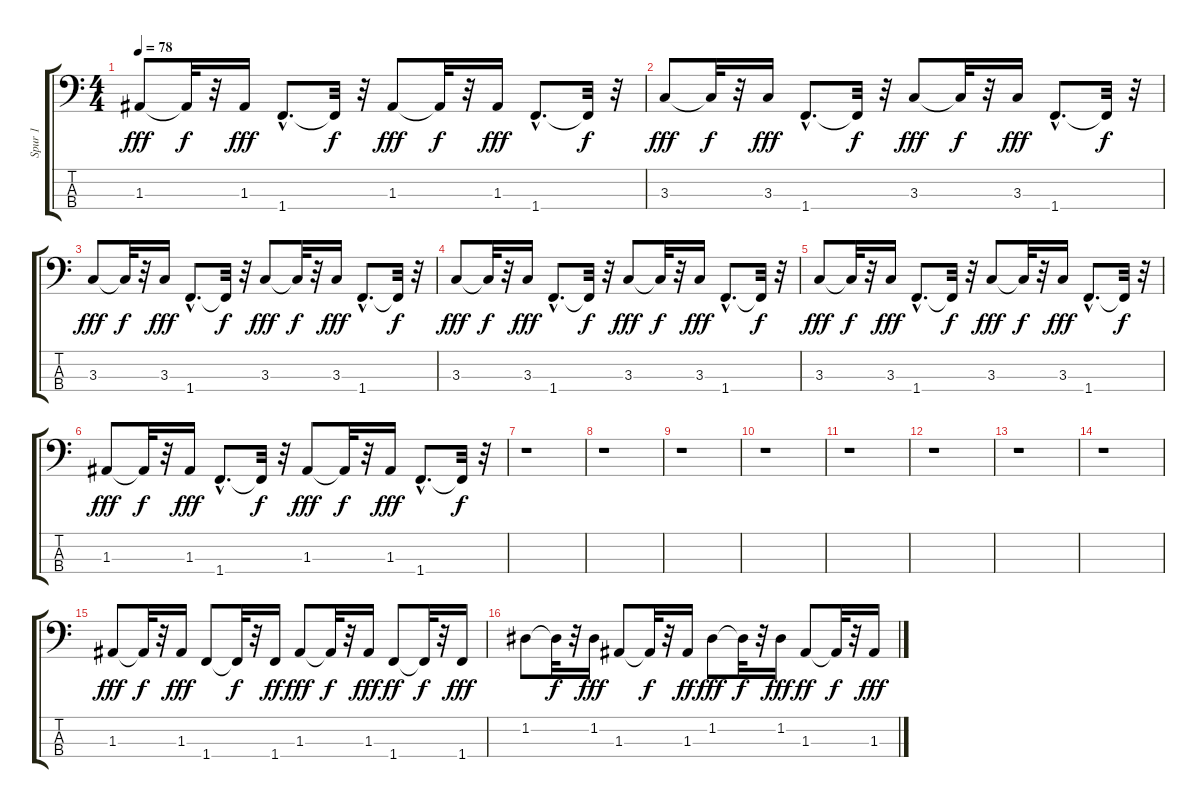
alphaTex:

\track ("Spur 1" "Spur 1") {instrument electricbassfinger}
\staff {score tabs}
\tuning (G2 D2 A1 E1) {hide}
\ts (4 4)
\tempo 78
\clef f4
\ks c
1.3.8{dy fff} 1.3{t}.32{dy f} r.32 1.3.16{dy fff} 1.4{hac}.8{d} 1.4{t}.32{dy f} r.32 1.3.8{dy fff} 1.3{t}.32{dy f} r.32 1.3.16{dy fff} 1.4{hac}.8{d} 1.4{t}.32{dy f} r.32 |
3.3.8{dy fff} 3.3{t}.32{dy f} r.32 3.3.16{dy fff} 1.4{hac}.8{d} 1.4{t}.32{dy f} r.32 3.3.8{dy fff} 3.3{t}.32{dy f} r.32 3.3.16{dy fff} 1.4{hac}.8{d} 1.4{t}.32{dy f} r.32 |
3.3.8{dy fff} 3.3{t}.32{dy f} r.32 3.3.16{dy fff} 1.4{hac}.8{d} 1.4{t}.32{dy f} r.32 3.3.8{dy fff} 3.3{t}.32{dy f} r.32 3.3.16{dy fff} 1.4{hac}.8{d} 1.4{t}.32{dy f} r.32 |
3.3.8{dy fff} 3.3{t}.32{dy f} r.32 3.3.16{dy fff} 1.4{hac}.8{d} 1.4{t}.32{dy f} r.32 3.3.8{dy fff} 3.3{t}.32{dy f} r.32 3.3.16{dy fff} 1.4{hac}.8{d} 1.4{t}.32{dy f} r.32 |
3.3.8{dy fff} 3.3{t}.32{dy f} r.32 3.3.16{dy fff} 1.4{hac}.8{d} 1.4{t}.32{dy f} r.32 3.3.8{dy fff} 3.3{t}.32{dy f} r.32 3.3.16{dy fff} 1.4{hac}.8{d} 1.4{t}.32{dy f} r.32 |
1.3.8{dy fff} 1.3{t}.32{dy f} r.32 1.3.16{dy fff} 1.4{hac}.8{d} 1.4{t}.32{dy f} r.32 1.3.8{dy fff} 1.3{t}.32{dy f} r.32 1.3.16{dy fff} 1.4{hac}.8{d} 1.4{t}.32{dy f} r.32 |
r.1 |
r.1 |
r.1 |
r.1 |
r.1 |
r.1 |
r.1 |
r.1 |
1.3.8{dy fff} 1.3{t}.32{dy f} r.32 1.3.16{dy fff} 1.4.8 1.4{t}.32{dy f} r.32 1.4.16{dy ff} 1.3.8{dy fff} 1.3{t}.32{dy f} r.32 1.3.16{dy fff} 1.4.8{dy ff} 1.4{t}.32{dy f} r.32 1.4.16{dy fff} |
1.2.8 1.2{t}.32{dy f} r.32 1.2.16{dy fff} 1.3.8 1.3{t}.32{dy f} r.32 1.3.16{dy ff} 1.2.8{dy fff} 1.2{t}.32{dy f} r.32 1.2.16{dy fff} 1.3.8{dy ff} 1.3{t}.32{dy f} r.32 1.3.16{dy fff}
